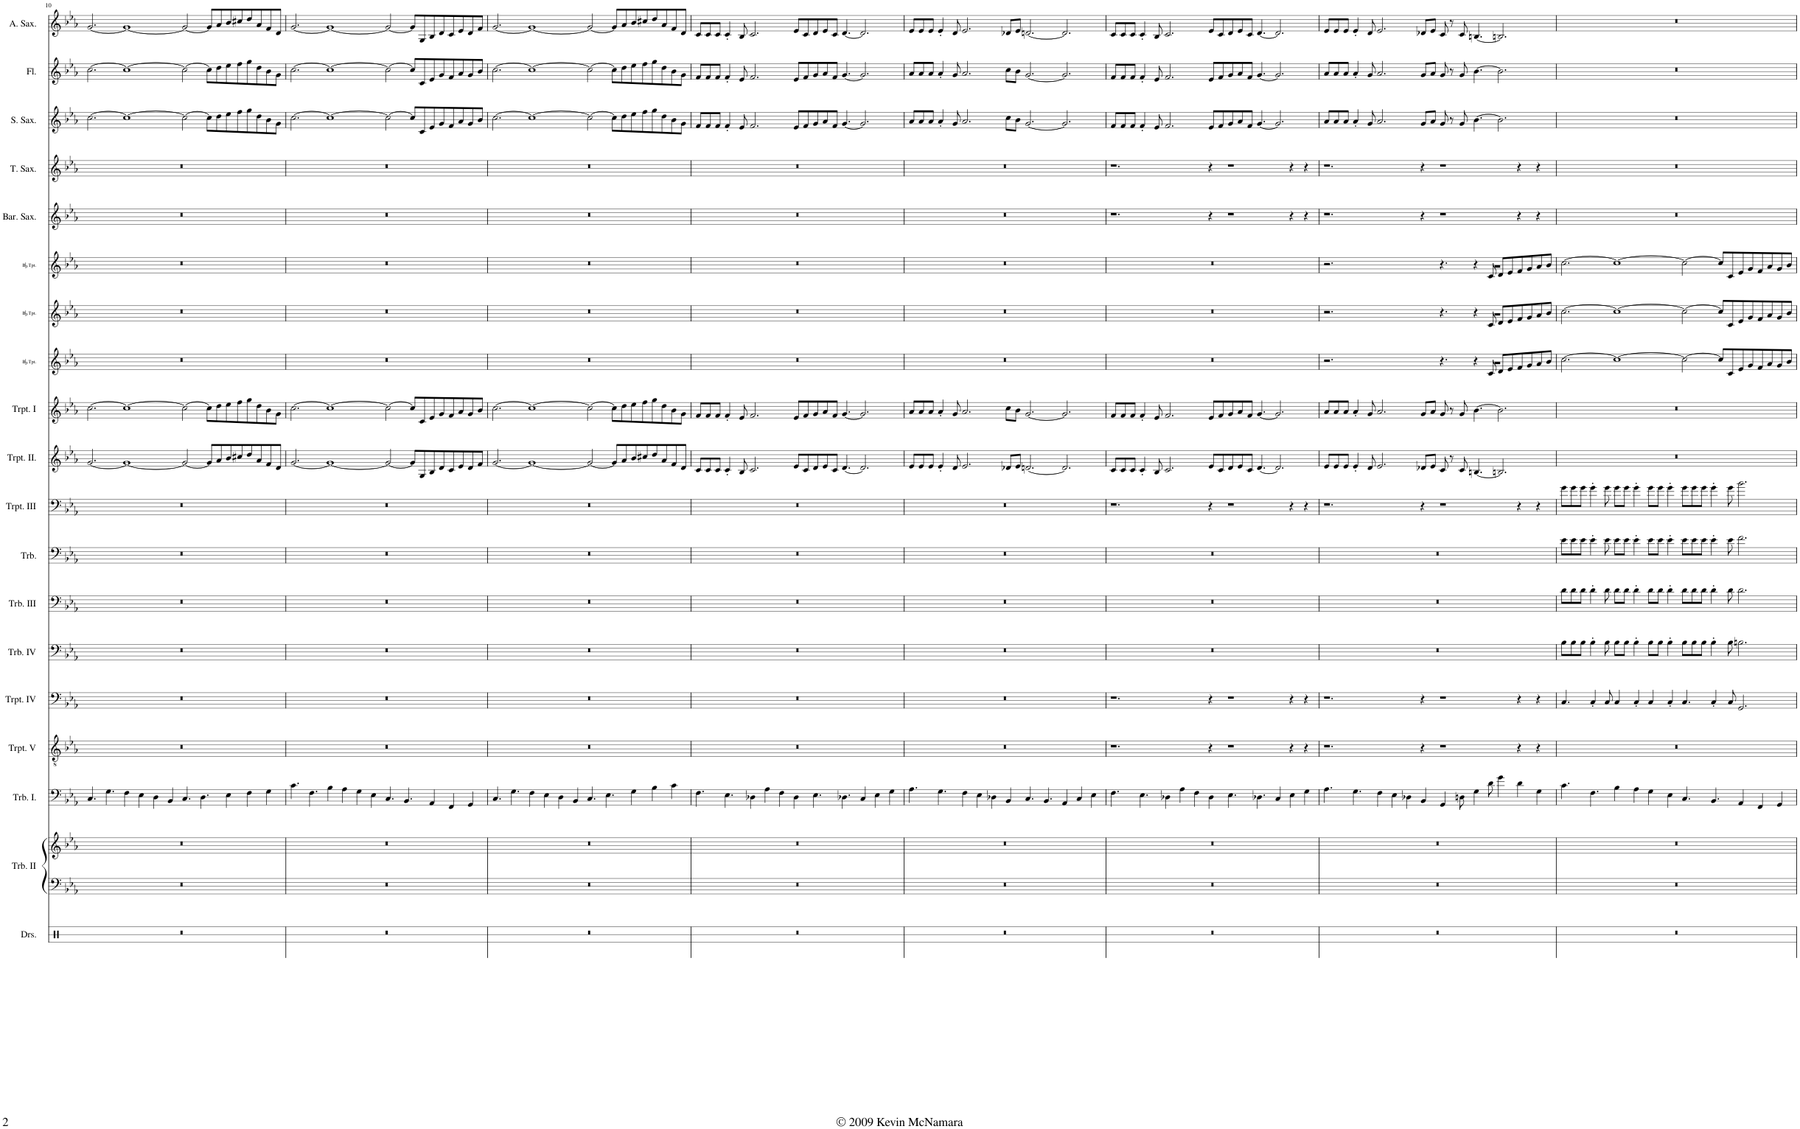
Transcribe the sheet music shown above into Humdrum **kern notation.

**kern	**kern	**kern	**kern	**kern	**kern	**kern	**kern	**kern	**kern	**kern	**kern	**kern	**kern	**kern	**kern	**kern	**kern	**kern	**kern
*part19	*part18	*part18	*part17	*part16	*part15	*part14	*part13	*part12	*part11	*part10	*part9	*part8	*part7	*part6	*part5	*part4	*part3	*part2	*part1
*staff20	*staff19	*staff18	*staff17	*staff16	*staff15	*staff14	*staff13	*staff12	*staff11	*staff10	*staff9	*staff8	*staff7	*staff6	*staff5	*staff4	*staff3	*staff2	*staff1
*I"Drumset	*I"Trombone II	*	*I"Trombone I	*I"Trumpet V	*I"Trumpet IVe	*I"Trombone IV	*I"Trombone III	*I"Trombone	*I"Trumpet IIIe	*I"Trumpet II	*I"Trumpet I	*I"BaccidentalFlat Trumpet	*I"BaccidentalFlat Trumpet	*I"BaccidentalFlat Trumpet	*I"Baritone Saxophone	*I"Tenor Saxophone	*I"Soprano Saxophone	*I"Flute	*I"Alto Saxophone
*I'Drs.	*I'Trb. II	*	*I'Trb. I.	*I'Trpt. V	*I'Trpt. IV	*I'Trb. IV	*I'Trb. III	*I'Trb.	*I'Trpt. III	*I'Trpt. II.	*I'Trpt. I	*I'BaccidentalFlat Tpt.	*I'BaccidentalFlat Tpt.	*I'BaccidentalFlat Tpt.	*I'Bar. Sax.	*I'T. Sax.	*I'S. Sax.	*I'Fl.	*I'A. Sax.
!!LO:PB:g=z
*clefX	*clefF4	*clefG2	*clefF4	*clefGv2	*clefF4	*clefF4	*clefF4	*clefF4	*clefF4	*clefG2	*clefG2	*clefG2	*clefG2	*clefG2	*clefG2	*clefG2	*clefG2	*clefG2	*clefG2
*	*	*	*	*	*	*	*	*	*	*ITrd1c2	*ITrd1c2	*ITrd1c2	*ITrd1c2	*ITrd1c2	*ITrd12c21	*ITrd8c14	*ITrd1c2	*	*ITrd5c9
*k[]	*k[b-e-a-]	*k[b-e-a-]	*k[b-e-a-]	*k[b-e-a-]	*k[b-e-a-]	*k[b-e-a-]	*k[b-e-a-]	*k[b-e-a-]	*k[b-e-a-]	*k[b-e-a-]	*k[b-e-a-]	*k[b-e-a-]	*k[b-e-a-]	*k[b-e-a-]	*k[b-e-a-]	*k[b-e-a-]	*k[b-e-a-]	*k[b-e-a-]	*k[b-e-a-]
*M13/4	*M13/4	*M13/4	*M13/4	*M13/4	*M13/4	*M13/4	*M13/4	*M13/4	*M13/4	*M13/4	*M13/4	*M13/4	*M13/4	*M13/4	*M13/4	*M13/4	*M13/4	*M13/4	*M13/4
=10	=10	=10	=10	=10	=10	=10	=10	=10	=10	=10	=10	=10	=10	=10	=10	=10	=10	=10	=10
4%13r	4%13r	4%13r	4.C/	4%13r	4%13r	4%13r	4%13r	4%13r	4%13r	[2.g/	[2.cc\	4%13r	4%13r	4%13r	4%13r	4%13r	[2.cc\	[2.cc\	[2.g/
.	.	.	4.G\	.	.	.	.	.	.	.	.	.	.	.	.	.	.	.	.
.	.	.	4F\	.	.	.	.	.	.	1g_	1cc_	.	.	.	.	.	1cc_	1cc_	1g_
.	.	.	4E-\	.	.	.	.	.	.	.	.	.	.	.	.	.	.	.	.
.	.	.	4D\	.	.	.	.	.	.	.	.	.	.	.	.	.	.	.	.
.	.	.	4BB-/	.	.	.	.	.	.	.	.	.	.	.	.	.	.	.	.
.	.	.	4.C/	.	.	.	.	.	.	2g/_	2cc\_	.	.	.	.	.	2cc\_	2cc\_	2g/_
.	.	.	4.D\	.	.	.	.	.	.	.	.	.	.	.	.	.	.	.	.
.	.	.	.	.	.	.	.	.	.	8g/L]	8cc\L]	.	.	.	.	.	8cc\L]	8cc\L]	8g/L]
.	.	.	.	.	.	.	.	.	.	8a-/	8dd\	.	.	.	.	.	8dd\	8dd\	8a-/
.	.	.	4E-\	.	.	.	.	.	.	8b-/	8ee-\	.	.	.	.	.	8ee-\	8ee-\	8b-/
.	.	.	.	.	.	.	.	.	.	8cc#X/	8ff\	.	.	.	.	.	8ff\	8ff\	8cc#X/
.	.	.	4F\	.	.	.	.	.	.	8dd/	8gg\	.	.	.	.	.	8gg\	8gg\	8dd/
.	.	.	.	.	.	.	.	.	.	8a-/	8dd\	.	.	.	.	.	8dd\	8dd\	8a-/
.	.	.	4G\	.	.	.	.	.	.	8f/	8b-\	.	.	.	.	.	8b-\	8b-\	8f/
.	.	.	.	.	.	.	.	.	.	8d/J	8g\J	.	.	.	.	.	8g\J	8g\J	8d/J
=11	=11	=11	=11	=11	=11	=11	=11	=11	=11	=11	=11	=11	=11	=11	=11	=11	=11	=11	=11
4%13r	4%13r	4%13r	4.c\	4%13r	4%13r	4%13r	4%13r	4%13r	4%13r	[2.g/	[2.cc\	4%13r	4%13r	4%13r	4%13r	4%13r	[2.cc\	[2.cc\	[2.g/
.	.	.	4.F\	.	.	.	.	.	.	.	.	.	.	.	.	.	.	.	.
.	.	.	4B-\	.	.	.	.	.	.	1g_	1cc_	.	.	.	.	.	1cc_	1cc_	1g_
.	.	.	4A-\	.	.	.	.	.	.	.	.	.	.	.	.	.	.	.	.
.	.	.	4G\	.	.	.	.	.	.	.	.	.	.	.	.	.	.	.	.
.	.	.	4E-\	.	.	.	.	.	.	.	.	.	.	.	.	.	.	.	.
.	.	.	4.C/	.	.	.	.	.	.	2g/_	2cc\_	.	.	.	.	.	2cc\_	2cc\_	2g/_
.	.	.	4.BB-/	.	.	.	.	.	.	.	.	.	.	.	.	.	.	.	.
.	.	.	.	.	.	.	.	.	.	8g/L]	8cc/L]	.	.	.	.	.	8cc/L]	8cc/L]	8g/L]
.	.	.	.	.	.	.	.	.	.	8G/	8c/	.	.	.	.	.	8c/	8c/	8G/
.	.	.	4AA-/	.	.	.	.	.	.	8B-/	8e-/	.	.	.	.	.	8e-/	8e-/	8B-/
.	.	.	.	.	.	.	.	.	.	8d/	8g/	.	.	.	.	.	8g/	8g/	8d/
.	.	.	4FF/	.	.	.	.	.	.	8c/	8f/	.	.	.	.	.	8f/	8f/	8c/
.	.	.	.	.	.	.	.	.	.	8e-/	8a-/	.	.	.	.	.	8a-/	8a-/	8e-/
.	.	.	4GG/	.	.	.	.	.	.	8d/	8g/	.	.	.	.	.	8g/	8g/	8d/
.	.	.	.	.	.	.	.	.	.	8f/J	8b-/J	.	.	.	.	.	8b-/J	8b-/J	8f/J
=12	=12	=12	=12	=12	=12	=12	=12	=12	=12	=12	=12	=12	=12	=12	=12	=12	=12	=12	=12
4%13r	4%13r	4%13r	4.C/	4%13r	4%13r	4%13r	4%13r	4%13r	4%13r	[2.g/	[2.cc\	4%13r	4%13r	4%13r	4%13r	4%13r	[2.cc\	[2.cc\	[2.g/
.	.	.	4.G\	.	.	.	.	.	.	.	.	.	.	.	.	.	.	.	.
.	.	.	4F\	.	.	.	.	.	.	1g_	1cc_	.	.	.	.	.	1cc_	1cc_	1g_
.	.	.	4E-\	.	.	.	.	.	.	.	.	.	.	.	.	.	.	.	.
.	.	.	4D\	.	.	.	.	.	.	.	.	.	.	.	.	.	.	.	.
.	.	.	4BB-/	.	.	.	.	.	.	.	.	.	.	.	.	.	.	.	.
.	.	.	4.C/	.	.	.	.	.	.	2g/_	2cc\_	.	.	.	.	.	2cc\_	2cc\_	2g/_
.	.	.	4.E-\	.	.	.	.	.	.	.	.	.	.	.	.	.	.	.	.
.	.	.	.	.	.	.	.	.	.	8g/L]	8cc\L]	.	.	.	.	.	8cc\L]	8cc\L]	8g/L]
.	.	.	.	.	.	.	.	.	.	8a-/	8dd\	.	.	.	.	.	8dd\	8dd\	8a-/
.	.	.	4G\	.	.	.	.	.	.	8b-/	8ee-\	.	.	.	.	.	8ee-\	8ee-\	8b-/
.	.	.	.	.	.	.	.	.	.	8cc#X/	8ff\	.	.	.	.	.	8ff\	8ff\	8cc#X/
.	.	.	4B-\	.	.	.	.	.	.	8dd/	8gg\	.	.	.	.	.	8gg\	8gg\	8dd/
.	.	.	.	.	.	.	.	.	.	8a-/	8dd\	.	.	.	.	.	8dd\	8dd\	8a-/
.	.	.	4c\	.	.	.	.	.	.	8f/	8b-\	.	.	.	.	.	8b-\	8b-\	8f/
.	.	.	.	.	.	.	.	.	.	8d/J	8g\J	.	.	.	.	.	8g\J	8g\J	8d/J
=13	=13	=13	=13	=13	=13	=13	=13	=13	=13	=13	=13	=13	=13	=13	=13	=13	=13	=13	=13
4%13r	4%13r	4%13r	4.F\	4%13r	4%13r	4%13r	4%13r	4%13r	4%13r	8c/L	8f/L	4%13r	4%13r	4%13r	4%13r	4%13r	8f/L	8f/L	8c/L
.	.	.	.	.	.	.	.	.	.	8c/	8f/	.	.	.	.	.	8f/	8f/	8c/
.	.	.	.	.	.	.	.	.	.	8c/J	8f/J	.	.	.	.	.	8f/J	8f/J	8c/J
.	.	.	4.E-\	.	.	.	.	.	.	4c'/	4f'/	.	.	.	.	.	4f'/	4f'/	4c'/
.	.	.	.	.	.	.	.	.	.	8B-/	8e-/	.	.	.	.	.	8e-/	8e-/	8B-/
.	.	.	4D-X\	.	.	.	.	.	.	2.c/	2.f/	.	.	.	.	.	2.f/	2.f/	2.c/
.	.	.	4A-\	.	.	.	.	.	.	.	.	.	.	.	.	.	.	.	.
.	.	.	4F\	.	.	.	.	.	.	.	.	.	.	.	.	.	.	.	.
.	.	.	4D-\	.	.	.	.	.	.	8e-/L	8e-/L	.	.	.	.	.	8e-/L	8e-/L	8e-/L
.	.	.	.	.	.	.	.	.	.	8c/	8f/	.	.	.	.	.	8f/	8f/	8c/
.	.	.	4.E-\	.	.	.	.	.	.	8d/	8g/	.	.	.	.	.	8g/	8g/	8d/
.	.	.	.	.	.	.	.	.	.	8e-/	8a-/	.	.	.	.	.	8a-/	8a-/	8e-/
.	.	.	.	.	.	.	.	.	.	8c/J	8f/J	.	.	.	.	.	8f/J	8f/J	8c/J
.	.	.	4.D-X\	.	.	.	.	.	.	[4.d/	[4.g/	.	.	.	.	.	[4.g/	[4.g/	[4.d/
.	.	.	4C/	.	.	.	.	.	.	2.d/]	2.g/]	.	.	.	.	.	2.g/]	2.g/]	2.d/]
.	.	.	4E-\	.	.	.	.	.	.	.	.	.	.	.	.	.	.	.	.
.	.	.	4G\	.	.	.	.	.	.	.	.	.	.	.	.	.	.	.	.
=14	=14	=14	=14	=14	=14	=14	=14	=14	=14	=14	=14	=14	=14	=14	=14	=14	=14	=14	=14
4%13r	4%13r	4%13r	4.A-\	4%13r	4%13r	4%13r	4%13r	4%13r	4%13r	8e-/L	8a-/L	4%13r	4%13r	4%13r	4%13r	4%13r	8a-/L	8a-/L	8e-/L
.	.	.	.	.	.	.	.	.	.	8e-/	8a-/	.	.	.	.	.	8a-/	8a-/	8e-/
.	.	.	.	.	.	.	.	.	.	8e-/J	8a-/J	.	.	.	.	.	8a-/J	8a-/J	8e-/J
.	.	.	4.G\	.	.	.	.	.	.	4e-'/	4a-'/	.	.	.	.	.	4a-'/	4a-'/	4e-'/
.	.	.	.	.	.	.	.	.	.	8d/	8g/	.	.	.	.	.	8g/	8g/	8d/
.	.	.	4F\	.	.	.	.	.	.	2.e-/	2.a-/	.	.	.	.	.	2.a-/	2.a-/	2.e-/
.	.	.	4E-\	.	.	.	.	.	.	.	.	.	.	.	.	.	.	.	.
.	.	.	4D-X\	.	.	.	.	.	.	.	.	.	.	.	.	.	.	.	.
.	.	.	4BB-/	.	.	.	.	.	.	8d-X/L	8cc\L	.	.	.	.	.	8cc\L	8cc\L	8d-X/L
.	.	.	.	.	.	.	.	.	.	8e-/J	8b-\J	.	.	.	.	.	8b-\J	8b-\J	8e-/J
.	.	.	4.C/	.	.	.	.	.	.	[2.dn/	[2.g/	.	.	.	.	.	[2.g/	[2.g/	[2.dn/
.	.	.	4.BB-/	.	.	.	.	.	.	.	.	.	.	.	.	.	.	.	.
.	.	.	4AA-/	.	.	.	.	.	.	2.d/]	2.g/]	.	.	.	.	.	2.g/]	2.g/]	2.d/]
.	.	.	4C/	.	.	.	.	.	.	.	.	.	.	.	.	.	.	.	.
.	.	.	4E-\	.	.	.	.	.	.	.	.	.	.	.	.	.	.	.	.
=15	=15	=15	=15	=15	=15	=15	=15	=15	=15	=15	=15	=15	=15	=15	=15	=15	=15	=15	=15
4%13r	4%13r	4%13r	4.F\	1.r	1.r	4%13r	4%13r	4%13r	1.r	8c/L	8f/L	4%13r	4%13r	4%13r	1.r	1.r	8f/L	8f/L	8c/L
.	.	.	.	.	.	.	.	.	.	8c/	8f/	.	.	.	.	.	8f/	8f/	8c/
.	.	.	.	.	.	.	.	.	.	8c/J	8f/J	.	.	.	.	.	8f/J	8f/J	8c/J
.	.	.	4.E-\	.	.	.	.	.	.	4c'/	4f'/	.	.	.	.	.	4f'/	4f'/	4c'/
.	.	.	.	.	.	.	.	.	.	8B-/	8e-/	.	.	.	.	.	8e-/	8e-/	8B-/
.	.	.	4D-X\	.	.	.	.	.	.	2.c/	2.f/	.	.	.	.	.	2.f/	2.f/	2.c/
.	.	.	4A-\	.	.	.	.	.	.	.	.	.	.	.	.	.	.	.	.
.	.	.	4F\	.	.	.	.	.	.	.	.	.	.	.	.	.	.	.	.
.	.	.	4D-\	4r	4r	.	.	.	4r	8e-/L	8e-/L	.	.	.	4r	4r	8e-/L	8e-/L	8e-/L
.	.	.	.	.	.	.	.	.	.	8c/	8f/	.	.	.	.	.	8f/	8f/	8c/
.	.	.	4.E-\	1r	1r	.	.	.	1r	8d/	8g/	.	.	.	1r	1r	8g/	8g/	8d/
.	.	.	.	.	.	.	.	.	.	8e-/	8a-/	.	.	.	.	.	8a-/	8a-/	8e-/
.	.	.	.	.	.	.	.	.	.	8c/J	8f/J	.	.	.	.	.	8f/J	8f/J	8c/J
.	.	.	4.D-X\	.	.	.	.	.	.	[4.d/	[4.g/	.	.	.	.	.	[4.g/	[4.g/	[4.d/
.	.	.	4C/	.	.	.	.	.	.	2.d/]	2.g/]	.	.	.	.	.	2.g/]	2.g/]	2.d/]
.	.	.	4E-\	4r	4r	.	.	.	4r	.	.	.	.	.	4r	4r	.	.	.
.	.	.	4G\	4r	4r	.	.	.	4r	.	.	.	.	.	4r	4r	.	.	.
=16	=16	=16	=16	=16	=16	=16	=16	=16	=16	=16	=16	=16	=16	=16	=16	=16	=16	=16	=16
4%13r	4%13r	4%13r	4.A-\	1.r	1.r	4%13r	4%13r	4%13r	1.r	8e-/L	8a-/L	2.r	2.r	2.r	1.r	1.r	8a-/L	8a-/L	8e-/L
.	.	.	.	.	.	.	.	.	.	8e-/	8a-/	.	.	.	.	.	8a-/	8a-/	8e-/
.	.	.	.	.	.	.	.	.	.	8e-/J	8a-/J	.	.	.	.	.	8a-/J	8a-/J	8e-/J
.	.	.	4.G\	.	.	.	.	.	.	4e-'/	4a-'/	.	.	.	.	.	4a-'/	4a-'/	4e-'/
.	.	.	.	.	.	.	.	.	.	8d/	8g/	.	.	.	.	.	8g/	8g/	8d/
.	.	.	4F\	.	.	.	.	.	.	2.e-/	2.a-/	1r	1r	1r	.	.	2.a-/	2.a-/	2.e-/
.	.	.	4E-\	.	.	.	.	.	.	.	.	.	.	.	.	.	.	.	.
.	.	.	4D-X\	.	.	.	.	.	.	.	.	.	.	.	.	.	.	.	.
.	.	.	4BB-/	4r	4r	.	.	.	4r	8d-X/L	8g/L	.	.	.	4r	4r	8g/L	8g/L	8d-X/L
.	.	.	.	.	.	.	.	.	.	8e-/J	8a-/J	.	.	.	.	.	8a-/J	8a-/J	8e-/J
.	.	.	4GG/	1r	1r	.	.	.	1r	8c/	8g/	4.r	4.r	4.r	1r	1r	8g/	8g/	8c/
.	.	.	.	.	.	.	.	.	.	8r	8r	.	.	.	.	.	8r	8r	8r
.	.	.	8Dn\	.	.	.	.	.	.	8c/	8g/	.	.	.	.	.	8g/	8g/	8c/
.	.	.	4G\	.	.	.	.	.	.	[4.Bn/	[4.b-\	4r	4r	4r	.	.	[4.b-\	[4.b-\	[4.Bn/
.	.	.	8d\	.	.	.	.	.	.	.	.	8c/	8c/	8c/	.	.	.	.	.
.	.	.	4g\	.	.	.	.	.	.	2.Bn/]	2.b-\]	8d/L	8d/L	8d/L	.	.	2.b-\]	2.b-\]	2.Bn/]
.	.	.	.	.	.	.	.	.	.	.	.	8e-/	8e-/	8e-/	.	.	.	.	.
.	.	.	4d\	4r	4r	.	.	.	4r	.	.	8f/	8f/	8f/	4r	4r	.	.	.
.	.	.	.	.	.	.	.	.	.	.	.	8g/	8g/	8g/	.	.	.	.	.
.	.	.	4G\	4r	4r	.	.	.	4r	.	.	8a-/	8a-/	8a-/	4r	4r	.	.	.
.	.	.	.	.	.	.	.	.	.	.	.	8b-/J	8b-/J	8b-/J	.	.	.	.	.
=17	=17	=17	=17	=17	=17	=17	=17	=17	=17	=17	=17	=17	=17	=17	=17	=17	=17	=17	=17
4%13r	4%13r	4%13r	4.c\	4%13r	4.C/	8B-\L	8d\L	8e-\L	8g\L	4%13r	4%13r	[2.cc\	[2.cc\	[2.cc\	4%13r	4%13r	4%13r	4%13r	4%13r
.	.	.	.	.	.	8B-\	8d\	8e-\	8g\	.	.	.	.	.	.	.	.	.	.
.	.	.	.	.	.	8B-\J	8d\J	8e-\J	8g\J	.	.	.	.	.	.	.	.	.	.
.	.	.	4.F\	.	4C'/	4B-'\	4d'\	4e-'\	4g'\	.	.	.	.	.	.	.	.	.	.
.	.	.	.	.	8C/	8B-\	8d\	8e-\	8g\	.	.	.	.	.	.	.	.	.	.
.	.	.	4B-\	.	4C/	8B-\L	8d\L	8e-\L	8g\L	.	.	1cc_	1cc_	1cc_	.	.	.	.	.
.	.	.	.	.	.	8B-\J	8d\J	8e-\J	8g\J	.	.	.	.	.	.	.	.	.	.
.	.	.	4A-\	.	4C'/	4B-'\	4d'\	4e-'\	4g'\	.	.	.	.	.	.	.	.	.	.
.	.	.	4G\	.	4C/	8B-\L	8d\L	8e-\L	8g\L	.	.	.	.	.	.	.	.	.	.
.	.	.	.	.	.	8B-\J	8d\J	8e-\J	8g\J	.	.	.	.	.	.	.	.	.	.
.	.	.	4E-\	.	4C'/	4B-'\	4d'\	4e-'\	4g'\	.	.	.	.	.	.	.	.	.	.
.	.	.	4.C/	.	4.C/	8B-\L	8d\L	8e-\L	8g\L	.	.	2cc\_	2cc\_	2cc\_	.	.	.	.	.
.	.	.	.	.	.	8B-\	8d\	8e-\	8g\	.	.	.	.	.	.	.	.	.	.
.	.	.	.	.	.	8B-\J	8d\J	8e-\J	8g\J	.	.	.	.	.	.	.	.	.	.
.	.	.	4.BB-/	.	4C'/	4B-'\	4d'\	4e-'\	4g'\	.	.	.	.	.	.	.	.	.	.
.	.	.	.	.	.	.	.	.	.	.	.	8cc/L]	8cc/L]	8cc/L]	.	.	.	.	.
.	.	.	.	.	8C/	8B-\	8d\	8e-\	8g\	.	.	8c/	8c/	8c/	.	.	.	.	.
.	.	.	4AA-/	.	2.GG/	2.Bn\	2.d\	2.f\	2.b-\	.	.	8e-/	8e-/	8e-/	.	.	.	.	.
.	.	.	.	.	.	.	.	.	.	.	.	8g/	8g/	8g/	.	.	.	.	.
.	.	.	4FF/	.	.	.	.	.	.	.	.	8f/	8f/	8f/	.	.	.	.	.
.	.	.	.	.	.	.	.	.	.	.	.	8a-/	8a-/	8a-/	.	.	.	.	.
.	.	.	4GG/	.	.	.	.	.	.	.	.	8g/	8g/	8g/	.	.	.	.	.
.	.	.	.	.	.	.	.	.	.	.	.	8b-/J	8b-/J	8b-/J	.	.	.	.	.
=	=	=	=	=	=	=	=	=	=	=	=	=	=	=	=	=	=	=	=
*-	*-	*-	*-	*-	*-	*-	*-	*-	*-	*-	*-	*-	*-	*-	*-	*-	*-	*-	*-
